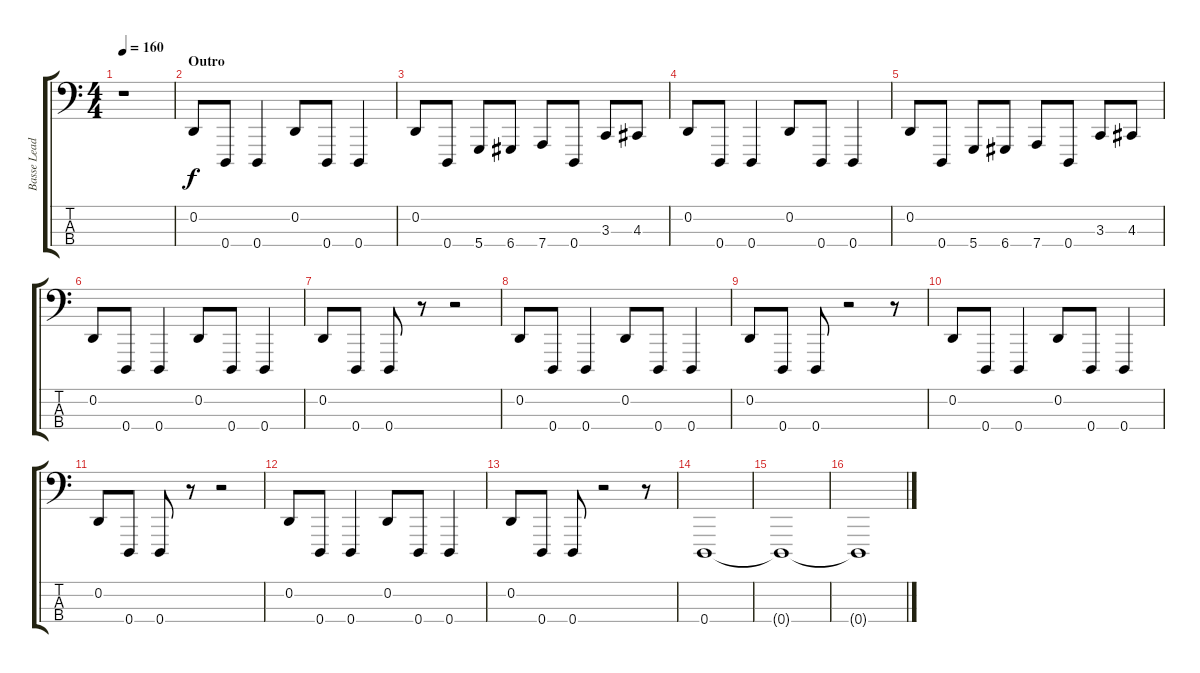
\track ("Basse Lead Dropped D ( Chris )" "Basse Lead") {instrument lead8bassandlead}
\staff {score tabs}
\tuning (G2 D2 A1 D1) {hide}
\ts (4 4)
\tempo 160
\clef f4
\ks c
r.1{dy f} |
\section ("" "Outro")
0.2.8 0.4.8 0.4.4 0.2.8 0.4.8 0.4.4 |
0.2.8 0.4.8 5.4.8 6.4.8 7.4.8 0.4.8 3.3.8 4.3.8 |
0.2.8 0.4.8 0.4.4 0.2.8 0.4.8 0.4.4 |
0.2.8 0.4.8 5.4.8 6.4.8 7.4.8 0.4.8 3.3.8 4.3.8 |
0.2.8 0.4.8 0.4.4 0.2.8 0.4.8 0.4.4 |
0.2.8 0.4.8 0.4.8 r.8 r.2 |
0.2.8 0.4.8 0.4.4 0.2.8 0.4.8 0.4.4 |
0.2.8 0.4.8 0.4.8 r.2 r.8 |
0.2.8 0.4.8 0.4.4 0.2.8 0.4.8 0.4.4 |
0.2.8 0.4.8 0.4.8 r.8 r.2 |
0.2.8 0.4.8 0.4.4 0.2.8 0.4.8 0.4.4 |
0.2.8 0.4.8 0.4.8 r.2 r.8 |
0.4.1 |
0.4{t}.1 |
0.4{t}.1{volume 8}
